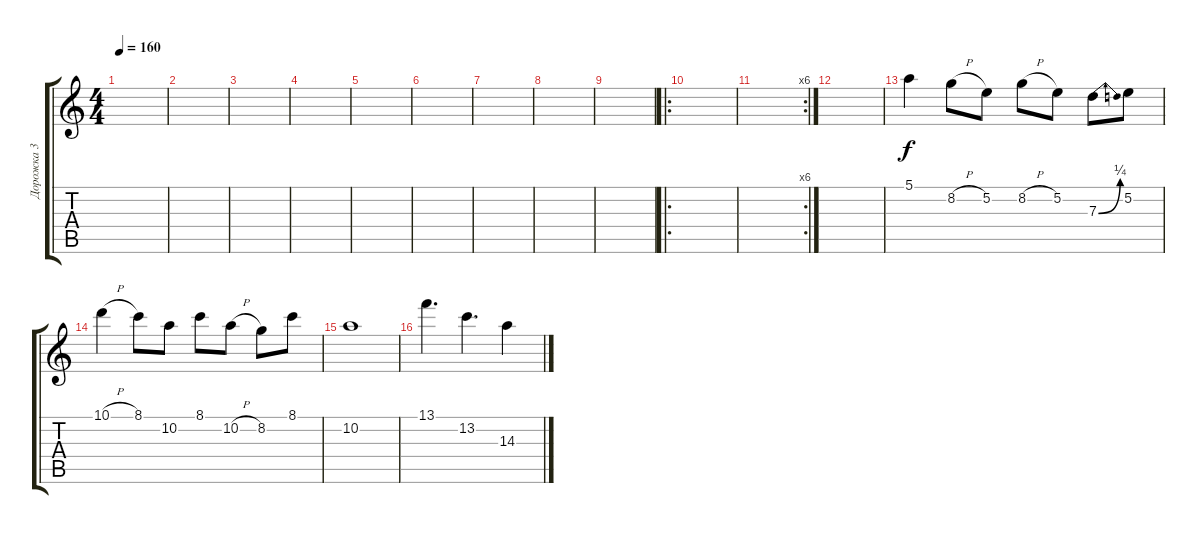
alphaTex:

\track ("Дорожка 3" "Дорожка 3") {instrument overdrivenguitar}
\staff {score tabs}
\tuning (E4 B3 G3 D3 A2 E2) {hide}
\ts (4 4)
\tempo 160
\clef g2
\ks c
|
|
|
|
|
|
|
|
|
\ro
|
\rc 6
|
|
5.1.4 8.2{h}.8 5.2.8 8.2{h}.8 5.2.8 7.3{be (bend 0 0 60 1)}.8 5.2.8 |
10.1{h}.4 8.1.8 10.2.8 8.1.8 10.2{h}.8 8.2.8 8.1.8 |
10.2.1 |
13.1.4{d} 13.2.4{d} 14.3.4
